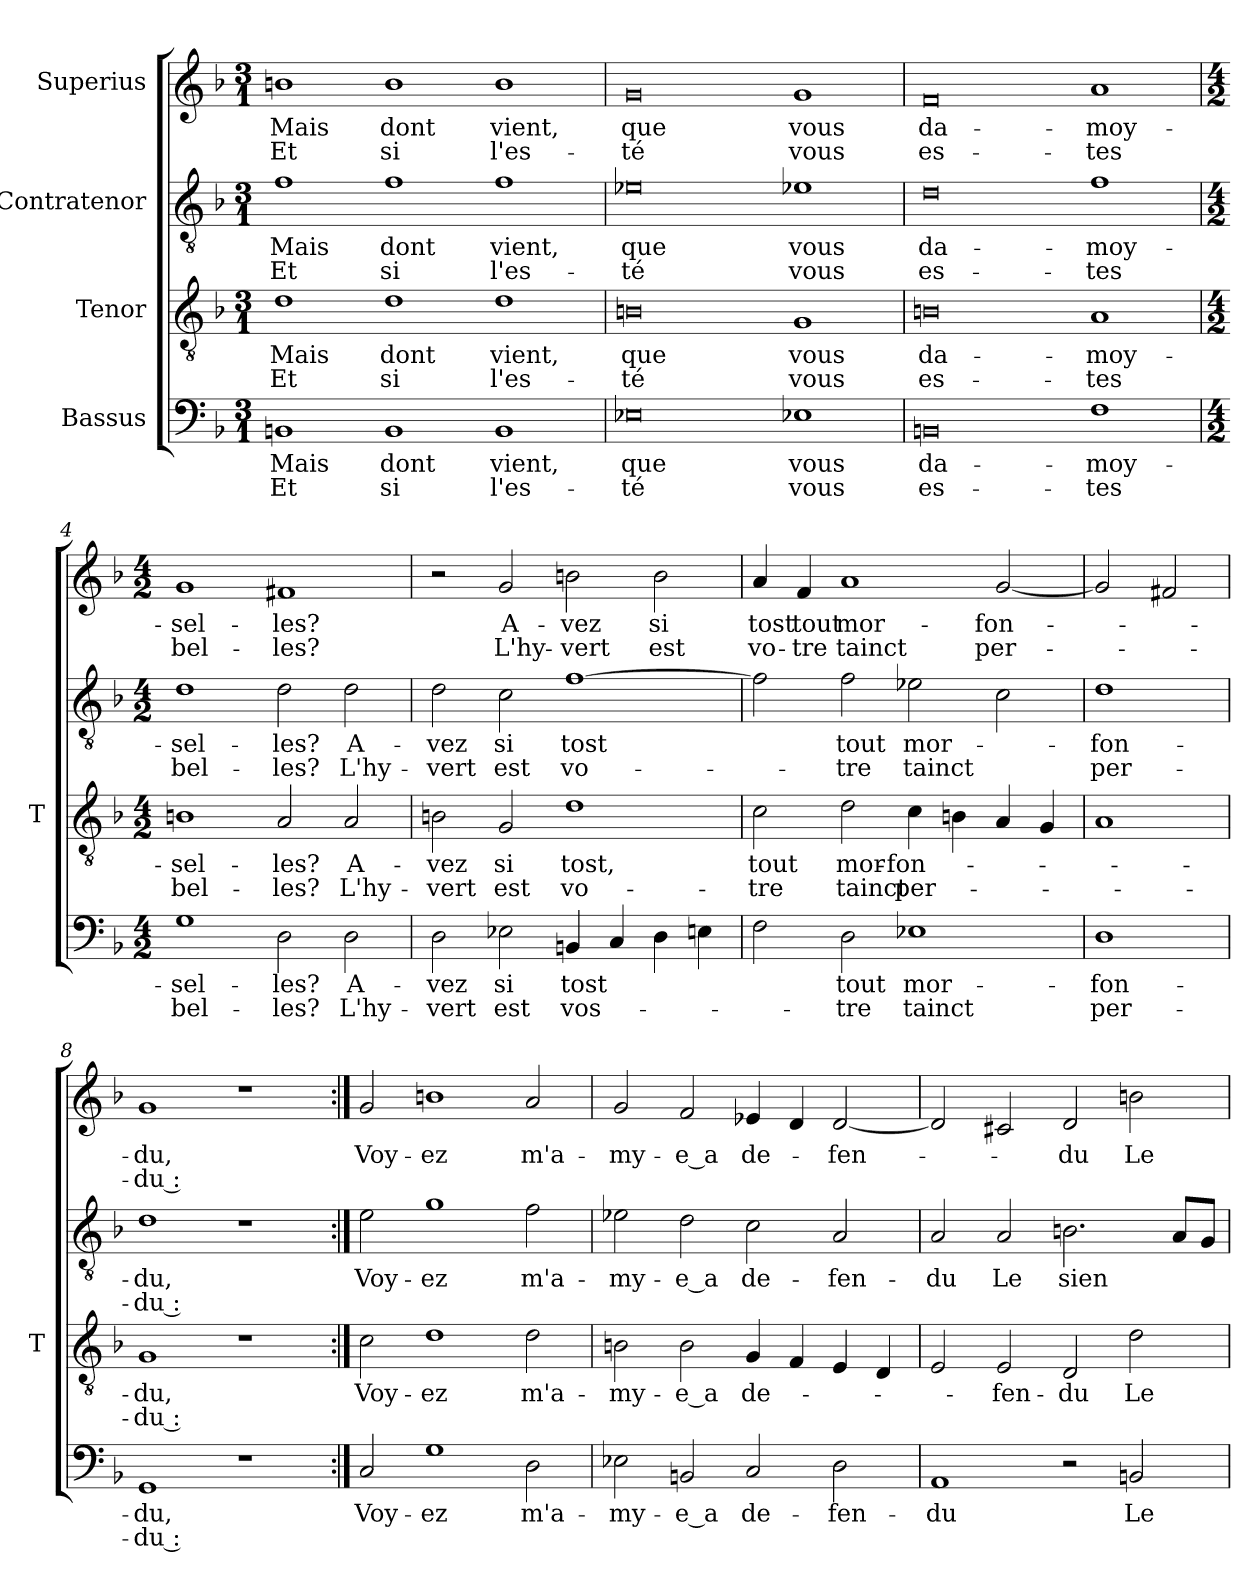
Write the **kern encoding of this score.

**kern	**text	**text	**kern	**text	**text	**kern	**text	**text	**kern	**text	**text
*part4	*part4	*part4	*part3	*part3	*part3	*part2	*part2	*part2	*part1	*part1	*part1
*staff4	*staff4	*staff4	*staff3	*staff3	*staff3	*staff2	*staff2	*staff2	*staff1	*staff1	*staff1
*I"Bassus	*	*	*I"Tenor	*	*	*I"Contratenor	*	*	*I"Superius	*	*
*	*	*	*I'T	*	*	*	*	*	*	*	*
*clefF4	*	*	*clefGv2	*	*	*clefGv2	*	*	*clefG2	*	*
*k[b-]	*	*	*k[b-]	*	*	*k[b-]	*	*	*k[b-]	*	*
*M3/1	*	*	*M3/1	*	*	*M3/1	*	*	*M3/1	*	*
=1	=1	=1	=1	=1	=1	=1	=1	=1	=1	=1	=1
1BB	-Mais	-Et	1d	-Mais	-Et	1f	-Mais	-Et	1b	-Mais	-Et
1BB	-dont	-si	1d	-dont	-si	1f	-dont	-si	1b	-dont	-si
1BB	-vient,	l'es-	1d	-vient,	l'es-	1f	-vient,	l'es-	1b	-vient,	l'es-
=2	=2	=2	=2	=2	=2	=2	=2	=2	=2	=2	=2
0E-X	-que	-té	0Bn	-que	-té	0e-X	-que	-té	0g	-que	-té
1E-X	-vous	-vous	1G	-vous	-vous	1e-X	-vous	-vous	1g	-vous	-vous
=3	=3	=3	=3	=3	=3	=3	=3	=3	=3	=3	=3
0BB	da-	es-	0Bn	da-	es-	0d	da-	es-	0f	da-	es-
1F	moy-	-tes	1A	moy-	-tes	1f	moy-	-tes	1a	moy-	-tes
=4	=4	=4	=4	=4	=4	=4	=4	=4	=4	=4	=4
*M4/2	*	*	*M4/2	*	*	*M4/2	*	*	*M4/2	*	*
1G	sel-	bel-	1Bn	sel-	bel-	1d	sel-	bel-	1g	sel-	bel-
2D	-les?	-les?	2A	-les?	-les?	2d	-les?	-les?	1f#X	-les?	-les?
2D	A-	L'hy-	2A	A-	L'hy-	2d	A-	L'hy-	.	.	.
=5	=5	=5	=5	=5	=5	=5	=5	=5	=5	=5	=5
2D	-vez	-vert	2Bn	-vez	-vert	2d	-vez	-vert	2r	.	.
2E-X	-si	-est	2G	-si	-est	2c	-si	-est	2g	A-	L'hy-
4BB	-tost	vos-	1d	-tost,	vo-	[1f	-tost	vo-	2b	-vez	-vert
4C	.	.	.	.	.	.	.	.	.	.	.
4D	.	.	.	.	.	.	.	.	2b	-si	-est
4E	.	.	.	.	.	.	.	.	.	.	.
=6	=6	=6	=6	=6	=6	=6	=6	=6	=6	=6	=6
2F	.	.	2c	-tout	-tre	2f]	.	.	4a	-tost	vo-
.	.	.	.	.	.	.	.	.	4f	-tout	-tre
2D	-tout	-tre	2d	mor-	-tainct	2f	-tout	-tre	1a	mor-	-tainct
1E-X	mor-	-tainct	4c	fon-	per-	2e-X	mor-	-tainct	.	.	.
.	.	.	4Bn	.	.	.	.	.	.	.	.
.	.	.	4A	.	.	2c	.	.	[2g	fon-	per-
.	.	.	4G	.	.	.	.	.	.	.	.
=7	=7	=7	=7	=7	=7	=7	=7	=7	=7	=7	=7
1D	fon-	per-	1A	.	.	1d	fon-	per-	2g]	.	.
.	.	.	.	.	.	.	.	.	2f#X	.	.
=8	=8	=8	=8	=8	=8	=8	=8	=8	=8	=8	=8
1GG	-du,	-du :	1G	-du,	-du :	1d	-du,	-du :	1g	-du,	-du :
1r	.	.	1r	.	.	1r	.	.	1r	.	.
=9:|!	=9:|!	=9:|!	=9:|!	=9:|!	=9:|!	=9:|!	=9:|!	=9:|!	=9:|!	=9:|!	=9:|!
2C	Voy-	.	2c	Voy-	.	2e	Voy-	.	2g	Voy-	.
1G	-ez	.	1d	-ez	.	1g	-ez	.	1b	-ez	.
2D	m'a-	.	2d	m'a-	.	2f	m'a-	.	2a	m'a-	.
=10	=10	=10	=10	=10	=10	=10	=10	=10	=10	=10	=10
2E-X	my-	.	2Bn	my-	.	2e-X	my-	.	2g	my-	.
2BB	-e_a	.	2B	-e_a	.	2d	-e_a	.	2f	-e_a	.
2C	de-	.	4G	de-	.	2c	de-	.	4e-X	de-	.
.	.	.	4F	.	.	.	.	.	4d	.	.
2D	fen-	.	4E	.	.	2A	fen-	.	[2d	fen-	.
.	.	.	4D	.	.	.	.	.	.	.	.
=11	=11	=11	=11	=11	=11	=11	=11	=11	=11	=11	=11
1AA	-du	.	2E	.	.	2A	-du	.	2d]	.	.
.	.	.	2E	fen-	.	2A	-Le	.	2c#X	.	.
2r	.	.	2D	-du	.	2.B	-sien	.	2d	-du	.
2BB	-Le	.	2d	-Le	.	.	.	.	2b	-Le	.
.	.	.	.	.	.	8AL	.	.	.	.	.
.	.	.	.	.	.	8GJ	.	.	.	.	.
=	=	=	=	=	=	=	=	=	=	=	=
*-	*-	*-	*-	*-	*-	*-	*-	*-	*-	*-	*-
